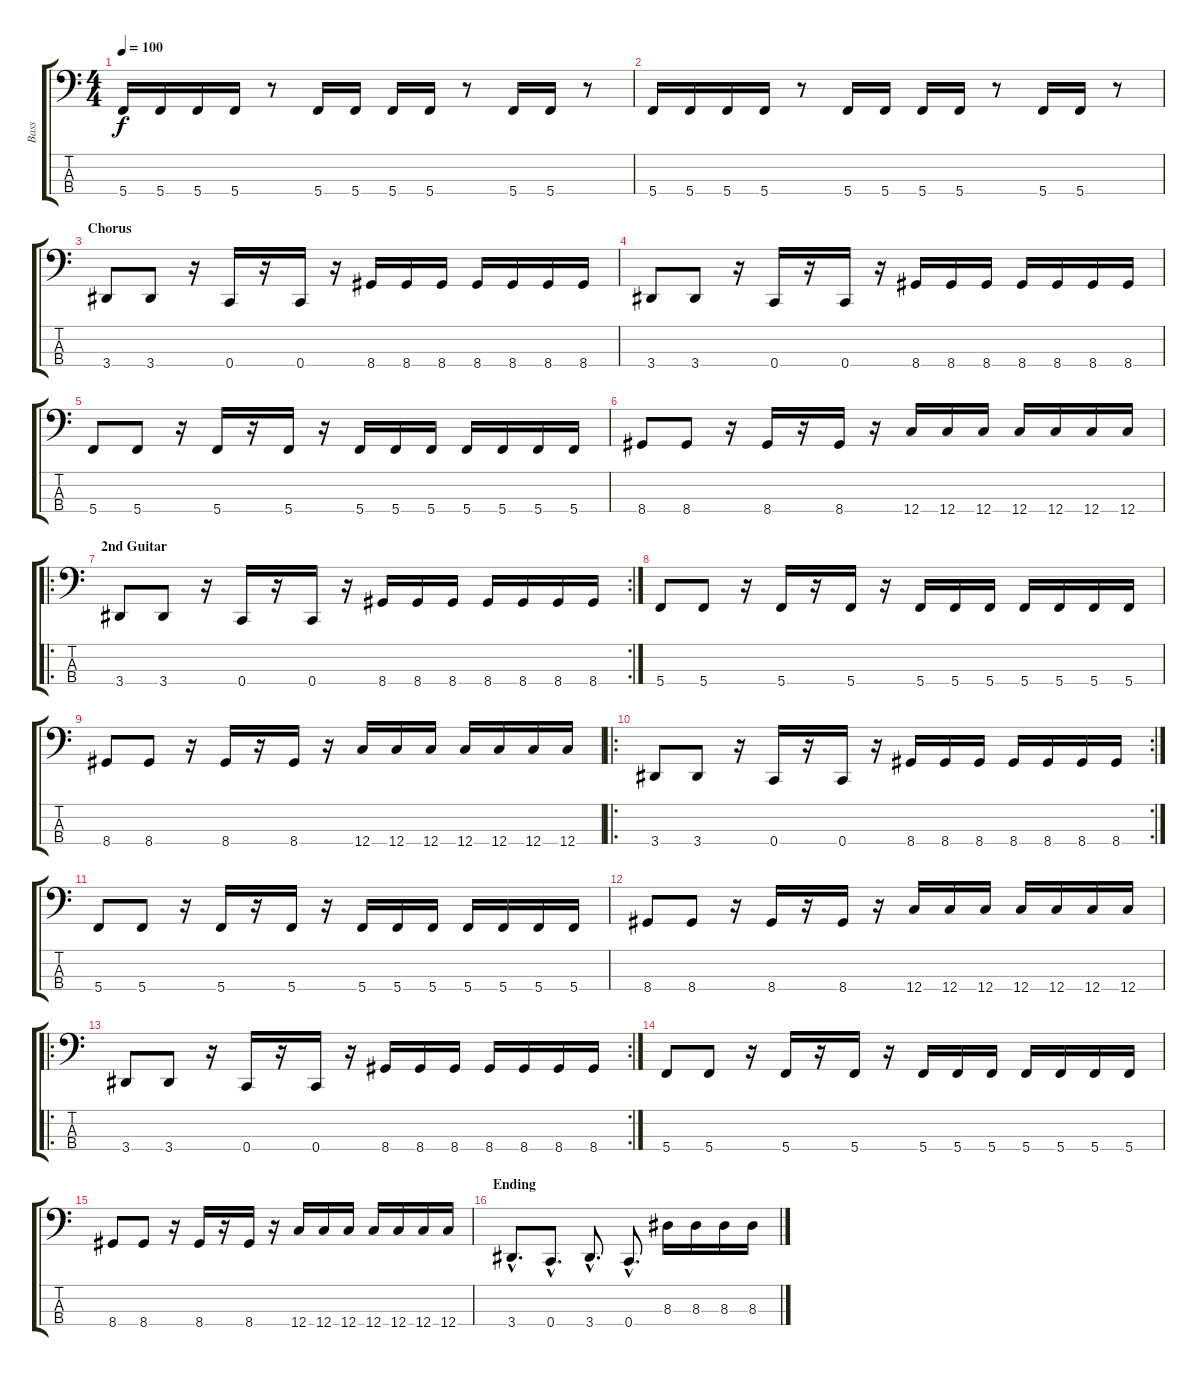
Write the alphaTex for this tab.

\track ("Bass" "Bass") {instrument electricbassfinger}
\staff {score tabs}
\tuning (F2 C2 G1 C1) {hide}
\ts (4 4)
\tempo 100
\clef f4
\ks c
5.4.16{dy f} 5.4.16 5.4.16 5.4.16 r.8 5.4.16 5.4.16 5.4.16 5.4.16 r.8 5.4.16 5.4.16 r.8 |
5.4.16 5.4.16 5.4.16 5.4.16 r.8 5.4.16 5.4.16 5.4.16 5.4.16 r.8 5.4.16 5.4.16 r.8 |
\section ("" "Chorus")
3.4.8 3.4.8 r.16 0.4.16 r.16 0.4.16 r.16 8.4.16 8.4.16 8.4.16 8.4.16 8.4.16 8.4.16 8.4.16 |
3.4.8 3.4.8 r.16 0.4.16 r.16 0.4.16 r.16 8.4.16 8.4.16 8.4.16 8.4.16 8.4.16 8.4.16 8.4.16 |
5.4.8 5.4.8 r.16 5.4.16 r.16 5.4.16 r.16 5.4.16 5.4.16 5.4.16 5.4.16 5.4.16 5.4.16 5.4.16 |
8.4.8 8.4.8 r.16 8.4.16 r.16 8.4.16 r.16 12.4.16 12.4.16 12.4.16 12.4.16 12.4.16 12.4.16 12.4.16 |
\ro
\rc 2
\section ("" "2nd Guitar")
3.4.8 3.4.8 r.16 0.4.16 r.16 0.4.16 r.16 8.4.16 8.4.16 8.4.16 8.4.16 8.4.16 8.4.16 8.4.16 |
5.4.8 5.4.8 r.16 5.4.16 r.16 5.4.16 r.16 5.4.16 5.4.16 5.4.16 5.4.16 5.4.16 5.4.16 5.4.16 |
8.4.8 8.4.8 r.16 8.4.16 r.16 8.4.16 r.16 12.4.16 12.4.16 12.4.16 12.4.16 12.4.16 12.4.16 12.4.16 |
\ro
\rc 2
3.4.8 3.4.8 r.16 0.4.16 r.16 0.4.16 r.16 8.4.16 8.4.16 8.4.16 8.4.16 8.4.16 8.4.16 8.4.16 |
5.4.8 5.4.8 r.16 5.4.16 r.16 5.4.16 r.16 5.4.16 5.4.16 5.4.16 5.4.16 5.4.16 5.4.16 5.4.16 |
8.4.8 8.4.8 r.16 8.4.16 r.16 8.4.16 r.16 12.4.16 12.4.16 12.4.16 12.4.16 12.4.16 12.4.16 12.4.16 |
\ro
\rc 2
3.4.8 3.4.8 r.16 0.4.16 r.16 0.4.16 r.16 8.4.16 8.4.16 8.4.16 8.4.16 8.4.16 8.4.16 8.4.16 |
5.4.8 5.4.8 r.16 5.4.16 r.16 5.4.16 r.16 5.4.16 5.4.16 5.4.16 5.4.16 5.4.16 5.4.16 5.4.16 |
8.4.8 8.4.8 r.16 8.4.16 r.16 8.4.16 r.16 12.4.16 12.4.16 12.4.16 12.4.16 12.4.16 12.4.16 12.4.16 |
\section ("" "Ending")
3.4{hac}.8{d} 0.4{hac}.8{d} 3.4{hac}.8{d} 0.4{hac}.8{d} 8.3.16 8.3.16 8.3.16 8.3.16
